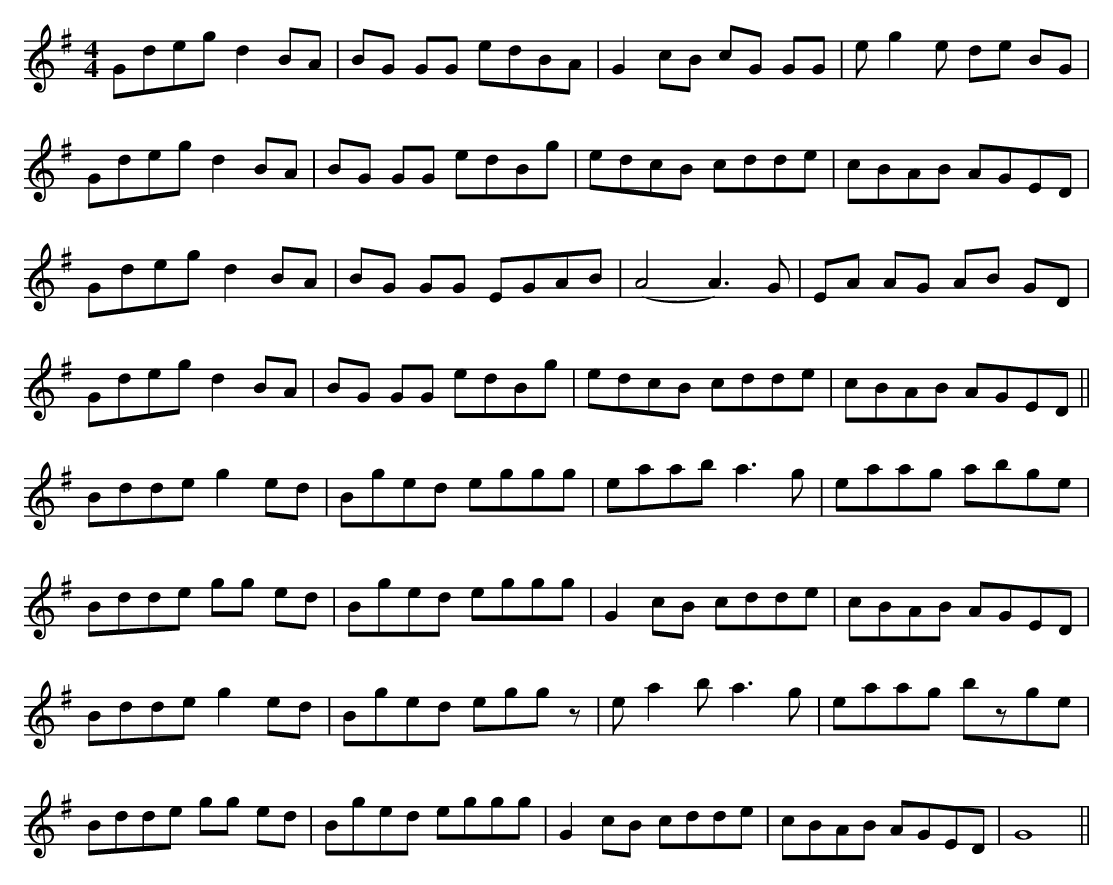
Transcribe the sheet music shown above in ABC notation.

X:1
M:4/4
K:G
Gdeg d2 BA|BG GG edBA|G2 cB cG GG |eg2e de BG|
Gdeg d2 BA|BG GG edBg|edcB cdde|cBAB AGED|
Gdeg d2 BA|BG GG EGAB|(A4A3) G |EA AG AB GD|
Gdeg d2 BA|BG GG edBg|edcB cdde|cBAB AGED||
Bdde g2 ed|Bged eggg|eaab a3g|eaag abge|
Bdde gg ed|Bged eggg|G2 cB cdde| cBAB AGED|
Bdde g2 ed|Bged eggz|ea2b a3g|eaag bzge|
Bdde gg ed|Bged eggg|G2 cB cdde| cBAB AGED|G8||
